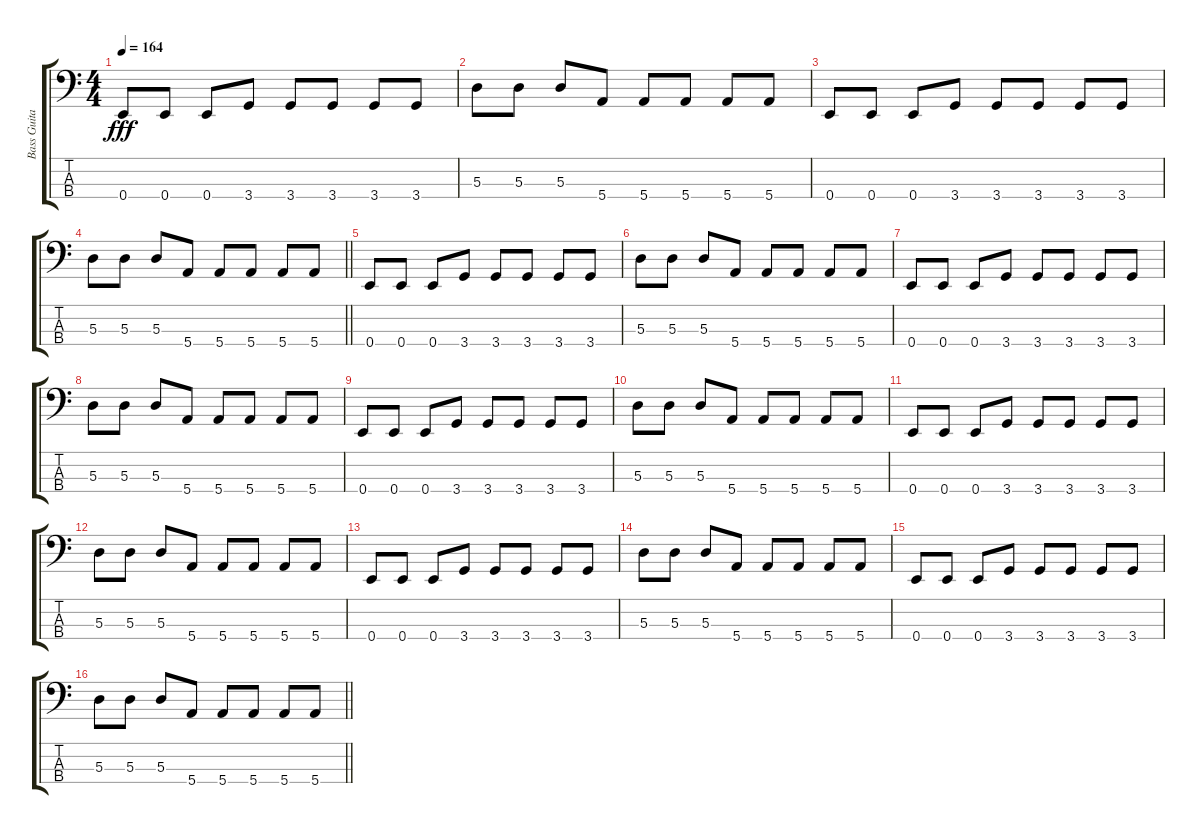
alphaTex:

\track ("Bass Guitar " "Bass Guita") {instrument electricbasspick}
\staff {score tabs}
\tuning (G2 D2 A1 E1) {hide}
\ts (4 4)
\tempo 164
\clef f4
\ks c
0.4.8{dy fff} 0.4.8 0.4.8 3.4.8 3.4.8 3.4.8 3.4.8 3.4.8 |
5.3.8 5.3.8 5.3.8 5.4.8 5.4.8 5.4.8 5.4.8 5.4.8 |
0.4.8 0.4.8 0.4.8 3.4.8 3.4.8 3.4.8 3.4.8 3.4.8 |
\barLineRight lightlight
5.3.8 5.3.8 5.3.8 5.4.8 5.4.8 5.4.8 5.4.8 5.4.8 |
0.4.8 0.4.8 0.4.8 3.4.8 3.4.8 3.4.8 3.4.8 3.4.8 |
5.3.8 5.3.8 5.3.8 5.4.8 5.4.8 5.4.8 5.4.8 5.4.8 |
0.4.8 0.4.8 0.4.8 3.4.8 3.4.8 3.4.8 3.4.8 3.4.8 |
5.3.8 5.3.8 5.3.8 5.4.8 5.4.8 5.4.8 5.4.8 5.4.8 |
0.4.8 0.4.8 0.4.8 3.4.8 3.4.8 3.4.8 3.4.8 3.4.8 |
5.3.8 5.3.8 5.3.8 5.4.8 5.4.8 5.4.8 5.4.8 5.4.8 |
0.4.8 0.4.8 0.4.8 3.4.8 3.4.8 3.4.8 3.4.8 3.4.8 |
5.3.8 5.3.8 5.3.8 5.4.8 5.4.8 5.4.8 5.4.8 5.4.8 |
0.4.8 0.4.8 0.4.8 3.4.8 3.4.8 3.4.8 3.4.8 3.4.8 |
5.3.8 5.3.8 5.3.8 5.4.8 5.4.8 5.4.8 5.4.8 5.4.8 |
0.4.8 0.4.8 0.4.8 3.4.8 3.4.8 3.4.8 3.4.8 3.4.8 |
\barLineRight lightlight
5.3.8 5.3.8 5.3.8 5.4.8 5.4.8 5.4.8 5.4.8 5.4.8
